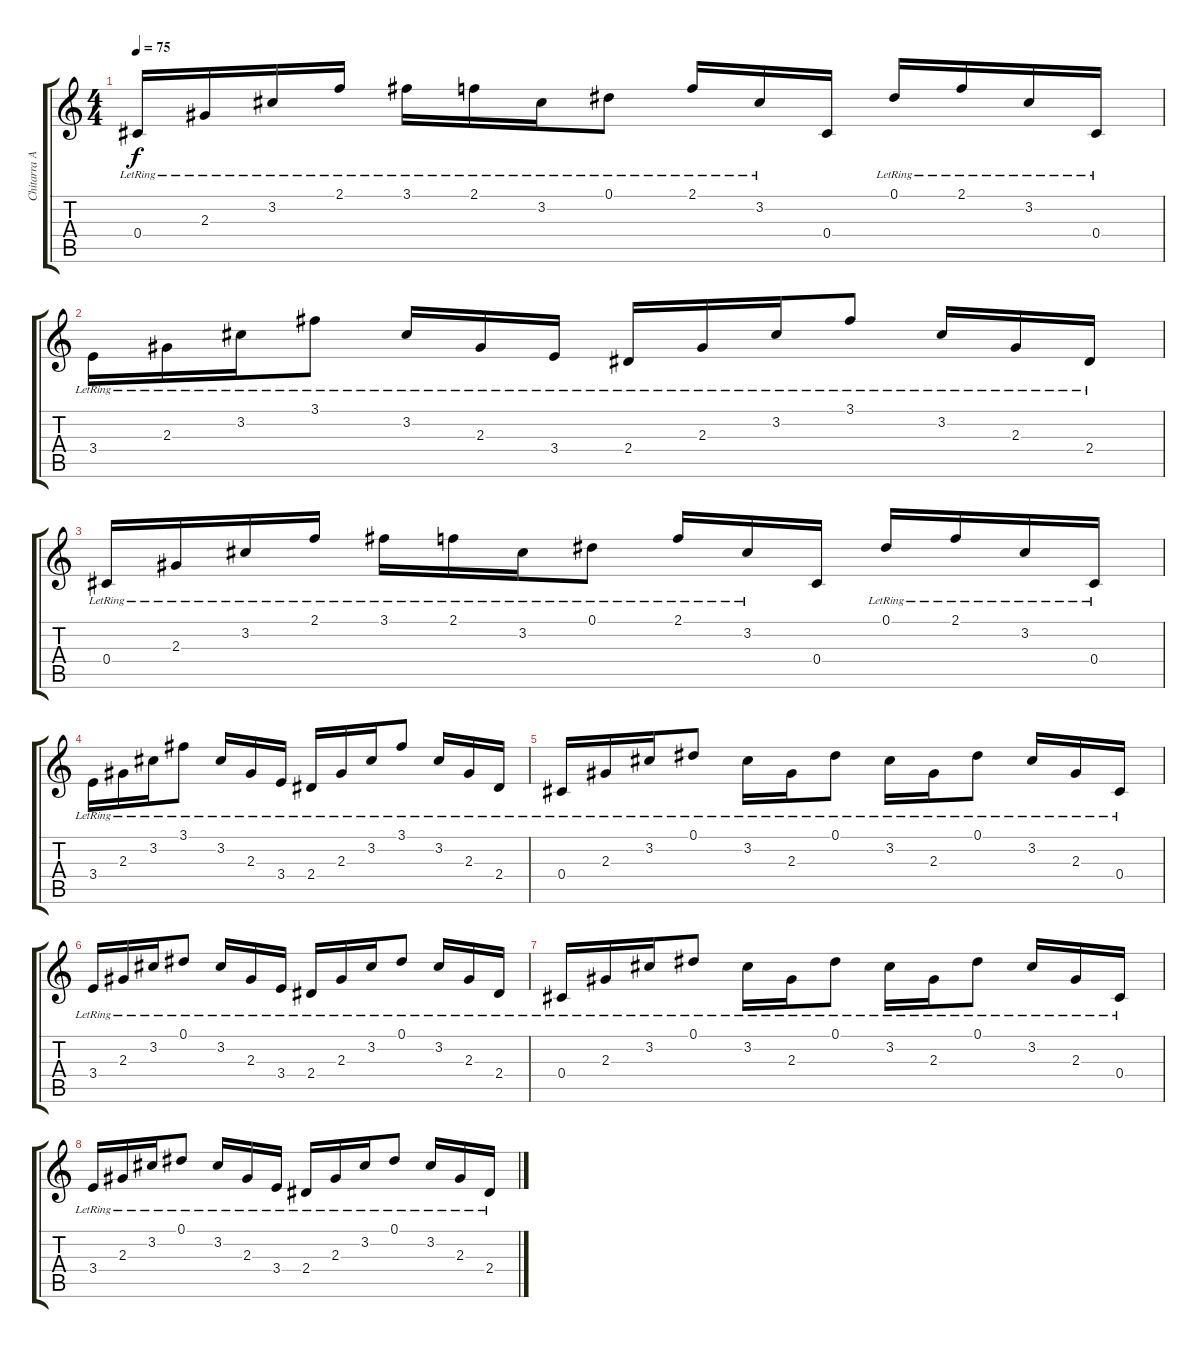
\track ("Chitarra Acustica" "Chitarra A") {instrument acousticguitarsteel}
\staff {score tabs}
\tuning (Eb4 Bb3 Gb3 Db3 Ab2 Db2) {hide}
\ts (4 4)
\tempo 75
\clef g2
\ks c
0.4{lr}.16{dy f} 2.3{lr}.16 3.2{lr}.16 2.1{lr}.16 3.1{lr}.16 2.1{lr}.16 3.2{lr}.16 0.1{lr}.8 2.1{lr}.16 3.2{lr}.16 0.4.16 0.1{lr}.16 2.1{lr}.16 3.2{lr}.16 0.4{lr}.16 |
3.4{lr}.16 2.3{lr}.16 3.2{lr}.16 3.1{lr}.8 3.2{lr}.16 2.3{lr}.16 3.4{lr}.16 2.4{lr}.16 2.3{lr}.16 3.2{lr}.16 3.1{lr}.8 3.2{lr}.16 2.3{lr}.16 2.4{lr}.16 |
0.4{lr}.16 2.3{lr}.16 3.2{lr}.16 2.1{lr}.16 3.1{lr}.16 2.1{lr}.16 3.2{lr}.16 0.1{lr}.8 2.1{lr}.16 3.2{lr}.16 0.4.16 0.1{lr}.16 2.1{lr}.16 3.2{lr}.16 0.4{lr}.16 |
3.4{lr}.16 2.3{lr}.16 3.2{lr}.16 3.1{lr}.8 3.2{lr}.16 2.3{lr}.16 3.4{lr}.16 2.4{lr}.16 2.3{lr}.16 3.2{lr}.16 3.1{lr}.8 3.2{lr}.16 2.3{lr}.16 2.4{lr}.16 |
0.4{lr}.16 2.3{lr}.16 3.2{lr}.16 0.1{lr}.8 3.2{lr}.16 2.3{lr}.16 0.1{lr}.8 3.2{lr}.16 2.3{lr}.16 0.1{lr}.8 3.2{lr}.16 2.3{lr}.16 0.4{lr}.16 |
3.4{lr}.16 2.3{lr}.16 3.2{lr}.16 0.1{lr}.8 3.2{lr}.16 2.3{lr}.16 3.4{lr}.16 2.4{lr}.16 2.3{lr}.16 3.2{lr}.16 0.1{lr}.8 3.2{lr}.16 2.3{lr}.16 2.4{lr}.16 |
0.4{lr}.16 2.3{lr}.16 3.2{lr}.16 0.1{lr}.8 3.2{lr}.16 2.3{lr}.16 0.1{lr}.8 3.2{lr}.16 2.3{lr}.16 0.1{lr}.8 3.2{lr}.16 2.3{lr}.16 0.4{lr}.16 |
3.4{lr}.16 2.3{lr}.16 3.2{lr}.16 0.1{lr}.8 3.2{lr}.16 2.3{lr}.16 3.4{lr}.16 2.4{lr}.16 2.3{lr}.16 3.2{lr}.16 0.1{lr}.8 3.2{lr}.16 2.3{lr}.16 2.4{lr}.16
